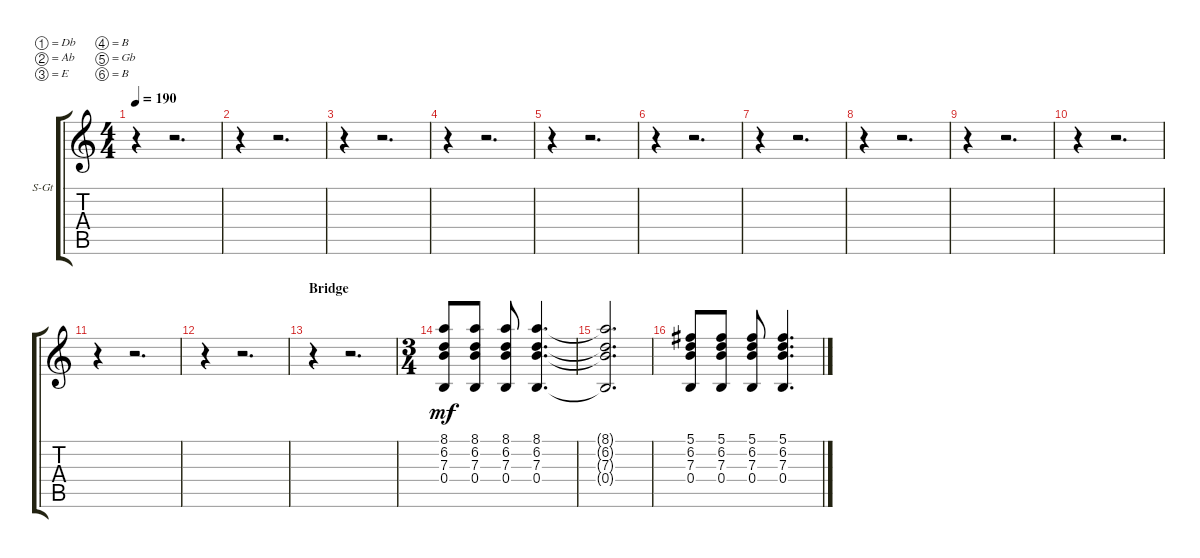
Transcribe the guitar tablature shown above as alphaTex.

\bracketExtendMode groupsimilarinstruments
\firstSystemTrackNameOrientation horizontal
\otherSystemsTrackNameOrientation horizontal
\track ("Dan Clean" "S-Gt") {instrument acousticguitarsteel}
\staff {score tabs}
\tuning (Db4 Ab3 E3 B2 Gb2 B1)
\ts (4 4)
\tempo 190
\clef g2
\ks c
r.4{dy mf} r.2{d} |
r.4 r.2{d} |
r.4 r.2{d} |
r.4 r.2{d} |
r.4 r.2{d} |
r.4 r.2{d} |
r.4 r.2{d} |
r.4 r.2{d} |
r.4 r.2{d} |
r.4 r.2{d} |
r.4 r.2{d} |
r.4 r.2{d} |
\section ("" "Bridge")
r.4 r.2{d} |
\ts (3 4)
\beaming (8 2 2 2 2)
(8.1 6.2 7.3 0.4).8 (8.1 6.2 7.3 0.4).8 (8.1 6.2 7.3 0.4).8 (8.1 6.2 7.3 0.4).4{d} |
(8.1{t} 6.2{t} 7.3{t} 0.4{t}).2{d} |
(5.1 6.2 7.3 0.4).8 (5.1 6.2 7.3 0.4).8 (5.1 6.2 7.3 0.4).8 (5.1 6.2 7.3 0.4).4{d}
